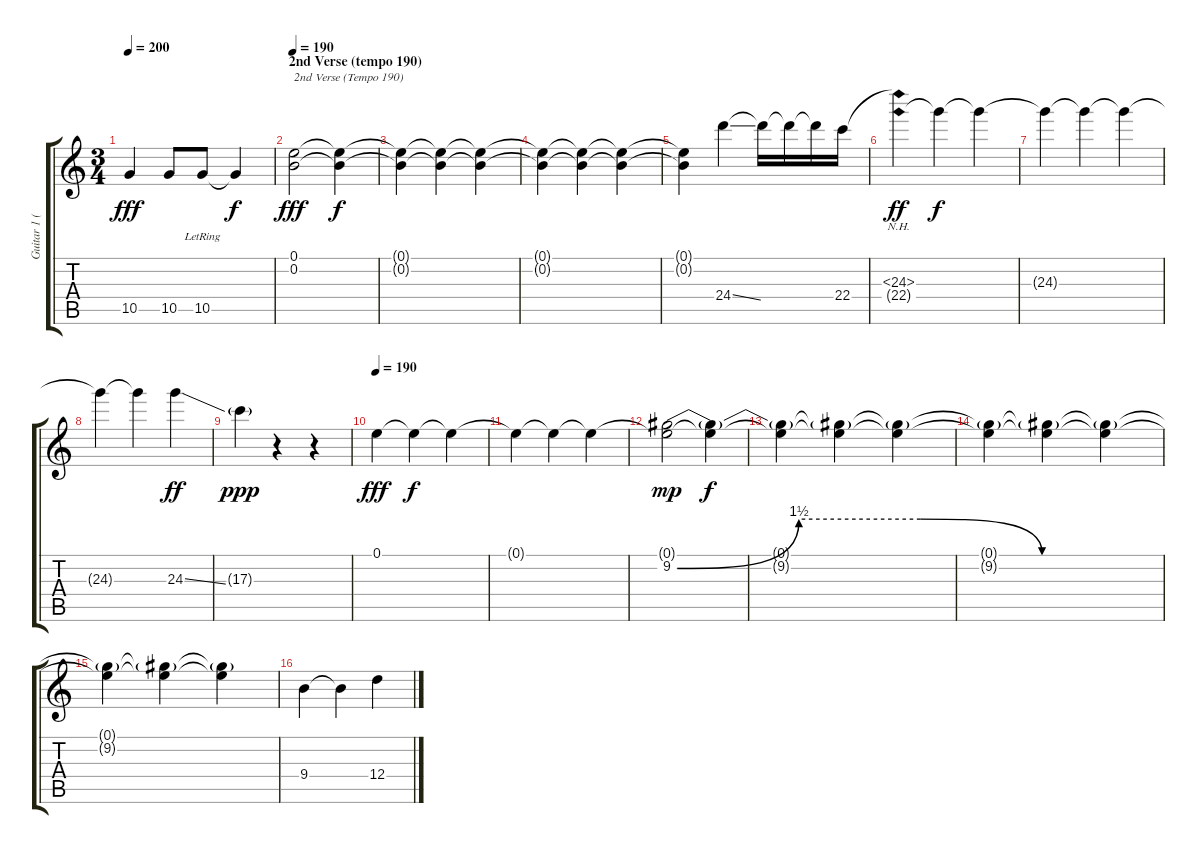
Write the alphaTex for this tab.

\track ("Guitar 1 (Disto)" "Guitar 1 (") {instrument distortionguitar}
\staff {score tabs}
\tuning (E4 B3 G3 D3 A2 E2) {hide}
\ts (3 4)
\tempo 200
\clef g2
\ks c
10.5.4{dy fff} 10.5.8 10.5{lr}.8 10.5{t}.4{dy f} |
\section ("" "2nd Verse (tempo 190)")
\tempo 190
(0.1 0.2).2{txt "2nd Verse (Tempo 190)" dy fff} (0.1{t} 0.2{t}).4{dy f} |
(0.1{t} 0.2{t}).4 (0.1{t} 0.2{t}).4 (0.1{t} 0.2{t}).4 |
(0.1{t} 0.2{t}).4 (0.1{t} 0.2{t}).4 (0.1{t} 0.2{t}).4 |
(0.1{t} 0.2{t}).4 24.4{ss}.4 24.4{t}.16 24.4{t}.16 24.4{t}.16 22.4.16 |
(24.3{nh} 22.4{nh t}).4{dy ff} 24.3{t}.4{dy f} 24.3{t}.4 |
24.3{t}.4 24.3{t}.4 24.3{t}.4 |
24.3{t}.4 24.3{t}.4 24.3{ss}.4{dy ff} |
17.3{g}.4{dy ppp} r.4 r.4 |
\tempo 190
0.1.4{dy fff} 0.1{t}.4{dy f} 0.1{t}.4 |
0.1{t}.4 0.1{t}.4 0.1{t}.4 |
(0.1{t} 9.2{be (custom 0 0 15 6 30 6 45 0 60 0)}).2{dy mp} (0.1{t} 9.2{t}).4{dy f} |
(0.1{t} 9.2{t}).4 (0.1{t} 9.2{t}).4 (0.1{t} 9.2{t}).4 |
(0.1{t} 9.2{t}).4 (0.1{t} 9.2{t}).4 (0.1{t} 9.2{t}).4 |
(0.1{t} 9.2{t}).4 (0.1{t} 9.2{t}).4 (0.1{t} 9.2{t}).4 |
9.4.4 9.4{t}.4 12.4.4
